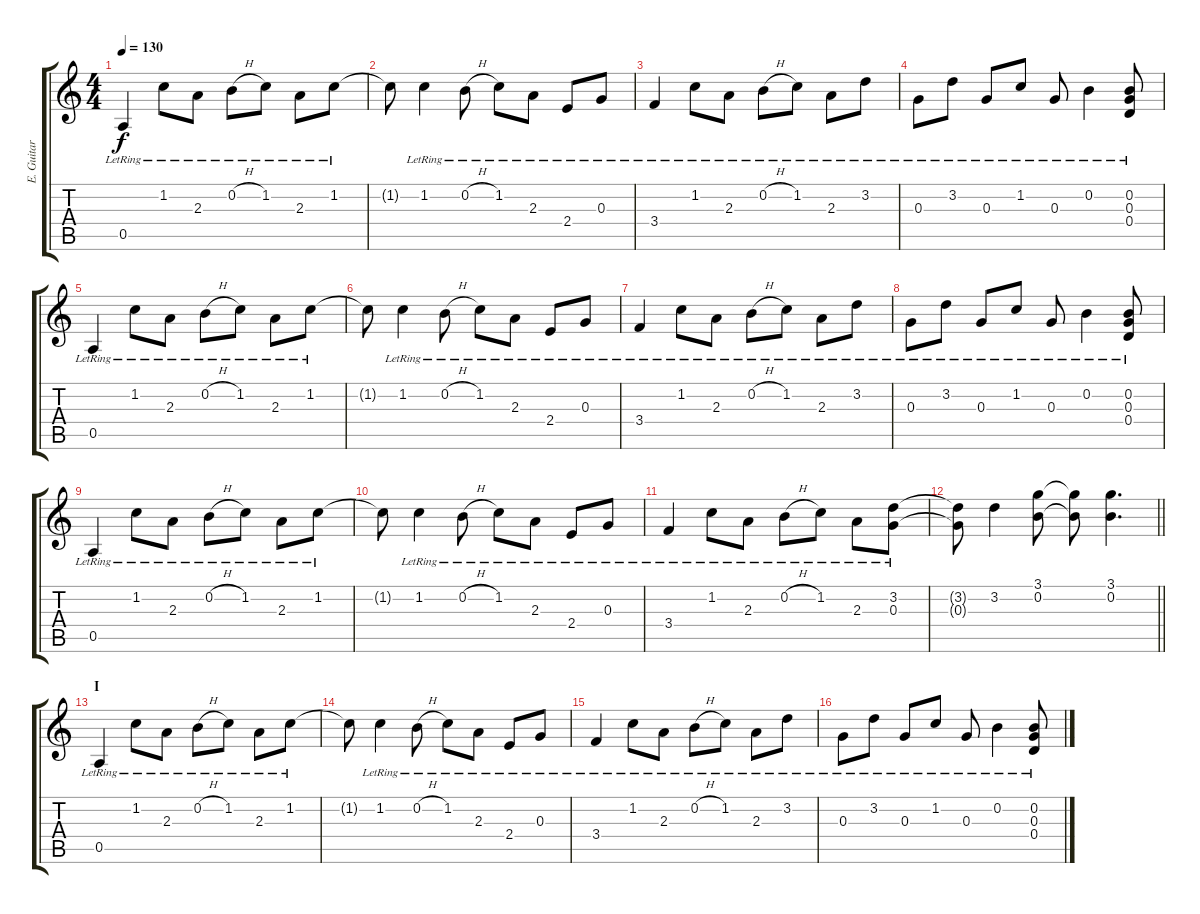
\track ("E. Guitar" "E. Guitar") {instrument electricguitarclean}
\staff {score tabs}
\tuning (E4 B3 G3 D3 A2 E2) {hide}
\ts (4 4)
\tempo 130
\clef g2
\ks c
0.5{lr}.4{dy f} 1.2{lr}.8 2.3{lr}.8 0.2{h lr}.8 1.2{lr}.8 2.3{lr}.8 1.2{lr}.8 |
1.2{t}.8 1.2{lr}.4 0.2{h lr}.8 1.2{lr}.8 2.3{lr}.8 2.4{lr}.8 0.3{lr}.8 |
3.4{lr}.4 1.2{lr}.8 2.3{lr}.8 0.2{h lr}.8 1.2{lr}.8 2.3{lr}.8 3.2{lr}.8 |
0.3{lr}.8 3.2{lr}.8 0.3{lr}.8 1.2{lr}.8 0.3{lr}.8 0.2{lr}.4 (0.2{lr} 0.3{lr} 0.4{lr}).8 |
0.5{lr}.4 1.2{lr}.8 2.3{lr}.8 0.2{h lr}.8 1.2{lr}.8 2.3{lr}.8 1.2{lr}.8 |
1.2{t}.8 1.2{lr}.4 0.2{h lr}.8 1.2{lr}.8 2.3{lr}.8 2.4{lr}.8 0.3{lr}.8 |
3.4{lr}.4 1.2{lr}.8 2.3{lr}.8 0.2{h lr}.8 1.2{lr}.8 2.3{lr}.8 3.2{lr}.8 |
0.3{lr}.8 3.2{lr}.8 0.3{lr}.8 1.2{lr}.8 0.3{lr}.8 0.2{lr}.4 (0.2{lr} 0.3{lr} 0.4{lr}).8 |
0.5{lr}.4 1.2{lr}.8 2.3{lr}.8 0.2{h lr}.8 1.2{lr}.8 2.3{lr}.8 1.2{lr}.8 |
1.2{t}.8 1.2{lr}.4 0.2{h lr}.8 1.2{lr}.8 2.3{lr}.8 2.4{lr}.8 0.3{lr}.8 |
3.4{lr}.4 1.2{lr}.8 2.3{lr}.8 0.2{h lr}.8 1.2{lr}.8 2.3{lr}.8 (3.2{lr} 0.3).8 |
\barLineRight lightlight
(3.2{t} 0.3{t}).8 3.2.4 (3.1 0.2).8 (3.1{t} 0.2{t}).8 (3.1 0.2).4{d} |
\section ("" "I")
0.5{lr}.4 1.2{lr}.8 2.3{lr}.8 0.2{h lr}.8 1.2{lr}.8 2.3{lr}.8 1.2{lr}.8 |
1.2{t}.8 1.2{lr}.4 0.2{h lr}.8 1.2{lr}.8 2.3{lr}.8 2.4{lr}.8 0.3{lr}.8 |
3.4{lr}.4 1.2{lr}.8 2.3{lr}.8 0.2{h lr}.8 1.2{lr}.8 2.3{lr}.8 3.2{lr}.8 |
0.3{lr}.8 3.2{lr}.8 0.3{lr}.8 1.2{lr}.8 0.3{lr}.8 0.2{lr}.4 (0.2{lr} 0.3{lr} 0.4{lr}).8
